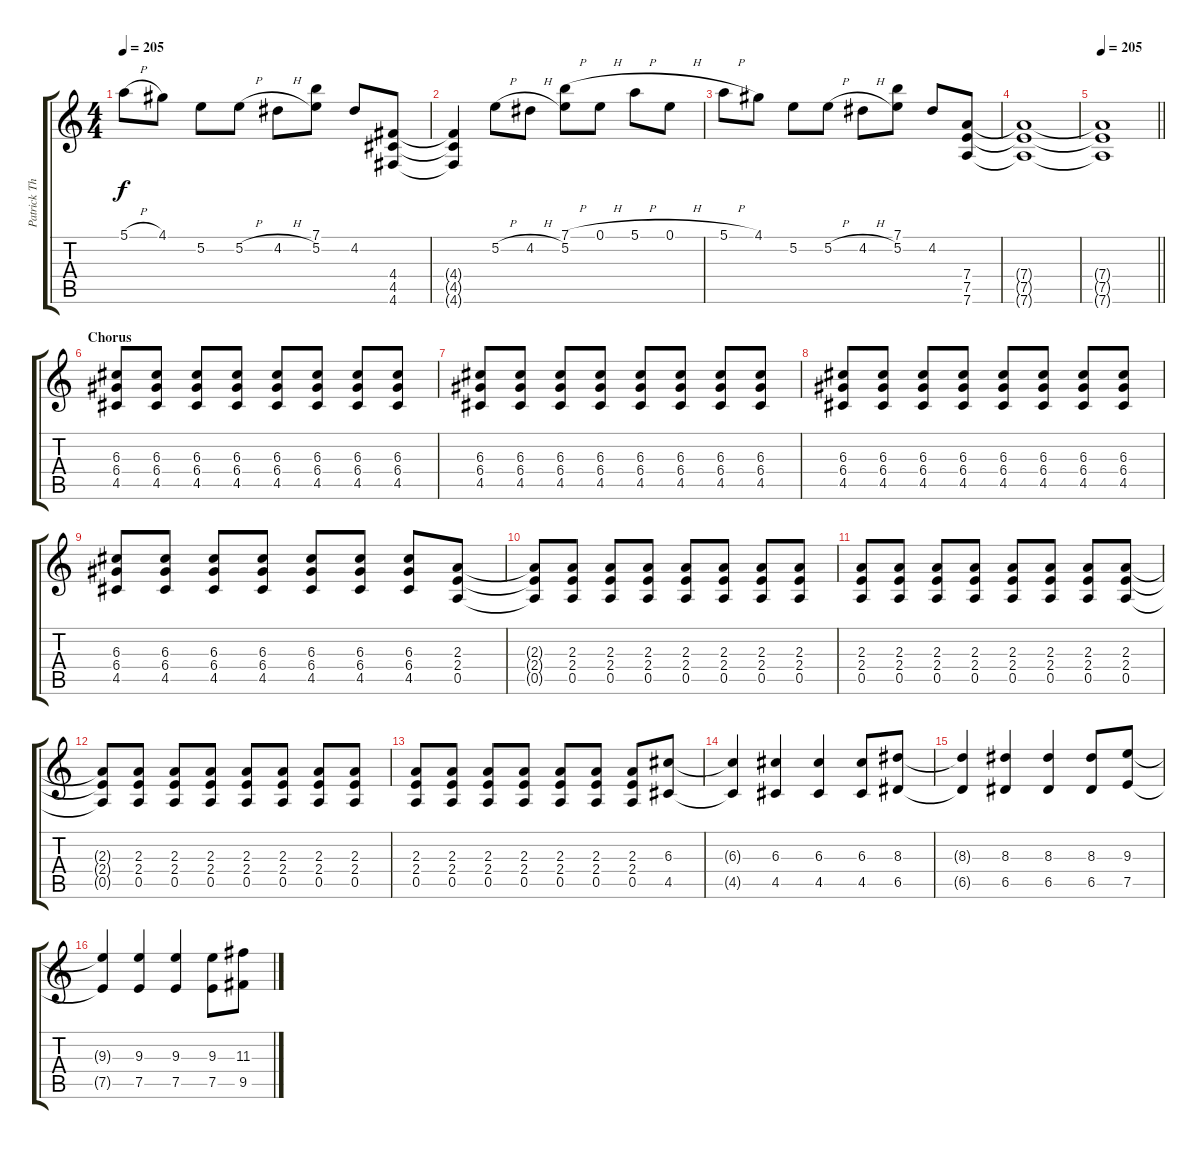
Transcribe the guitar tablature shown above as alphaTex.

\track ("Patrick Thompson - Lead Guitar" "Patrick Th") {instrument distortionguitar}
\staff {score tabs}
\tuning (E4 B3 G3 D3 A2 D2) {hide}
\ts (4 4)
\tempo 205
\clef g2
\ks c
5.1{h}.8{dy f} 4.1.8 5.2.8 5.2{h}.8 4.2{h}.8 (7.1 5.2).8 4.2.8 (4.4 4.5 4.6).8 |
(4.4{t} 4.5{t} 4.6{t}).4 5.2{h}.8 4.2{h}.8 (7.1{h} 5.2).8 0.1{h}.8 5.1{h}.8 0.1{h}.8 |
5.1{h}.8 4.1.8 5.2.8 5.2{h}.8 4.2{h}.8 (7.1 5.2).8 4.2.8 (7.4 7.5 7.6).8 |
(7.4{t} 7.5{t} 7.6{t}).1 |
\tempo 205
\barLineRight lightlight
(7.4{t} 7.5{t} 7.6{t}).1 |
\section ("" "Chorus")
(6.3 6.4 4.5).8 (6.3 6.4 4.5).8 (6.3 6.4 4.5).8 (6.3 6.4 4.5).8 (6.3 6.4 4.5).8 (6.3 6.4 4.5).8 (6.3 6.4 4.5).8 (6.3 6.4 4.5).8 |
(6.3 6.4 4.5).8 (6.3 6.4 4.5).8 (6.3 6.4 4.5).8 (6.3 6.4 4.5).8 (6.3 6.4 4.5).8 (6.3 6.4 4.5).8 (6.3 6.4 4.5).8 (6.3 6.4 4.5).8 |
(6.3 6.4 4.5).8 (6.3 6.4 4.5).8 (6.3 6.4 4.5).8 (6.3 6.4 4.5).8 (6.3 6.4 4.5).8 (6.3 6.4 4.5).8 (6.3 6.4 4.5).8 (6.3 6.4 4.5).8 |
(6.3 6.4 4.5).8 (6.3 6.4 4.5).8 (6.3 6.4 4.5).8 (6.3 6.4 4.5).8 (6.3 6.4 4.5).8 (6.3 6.4 4.5).8 (6.3 6.4 4.5).8 (2.3 2.4 0.5).8 |
(2.3{t} 2.4{t} 0.5{t}).8 (2.3 2.4 0.5).8 (2.3 2.4 0.5).8 (2.3 2.4 0.5).8 (2.3 2.4 0.5).8 (2.3 2.4 0.5).8 (2.3 2.4 0.5).8 (2.3 2.4 0.5).8 |
(2.3 2.4 0.5).8 (2.3 2.4 0.5).8 (2.3 2.4 0.5).8 (2.3 2.4 0.5).8 (2.3 2.4 0.5).8 (2.3 2.4 0.5).8 (2.3 2.4 0.5).8 (2.3 2.4 0.5).8 |
(2.3{t} 2.4{t} 0.5{t}).8 (2.3 2.4 0.5).8 (2.3 2.4 0.5).8 (2.3 2.4 0.5).8 (2.3 2.4 0.5).8 (2.3 2.4 0.5).8 (2.3 2.4 0.5).8 (2.3 2.4 0.5).8 |
(2.3 2.4 0.5).8 (2.3 2.4 0.5).8 (2.3 2.4 0.5).8 (2.3 2.4 0.5).8 (2.3 2.4 0.5).8 (2.3 2.4 0.5).8 (2.3 2.4 0.5).8 (6.3 4.5).8 |
(6.3{t} 4.5{t}).4 (6.3 4.5).4 (6.3 4.5).4 (6.3 4.5).8 (8.3 6.5).8 |
(8.3{t} 6.5{t}).4 (8.3 6.5).4 (8.3 6.5).4 (8.3 6.5).8 (9.3 7.5).8 |
(9.3{t} 7.5{t}).4 (9.3 7.5).4 (9.3 7.5).4 (9.3 7.5).8 (11.3 9.5).8
